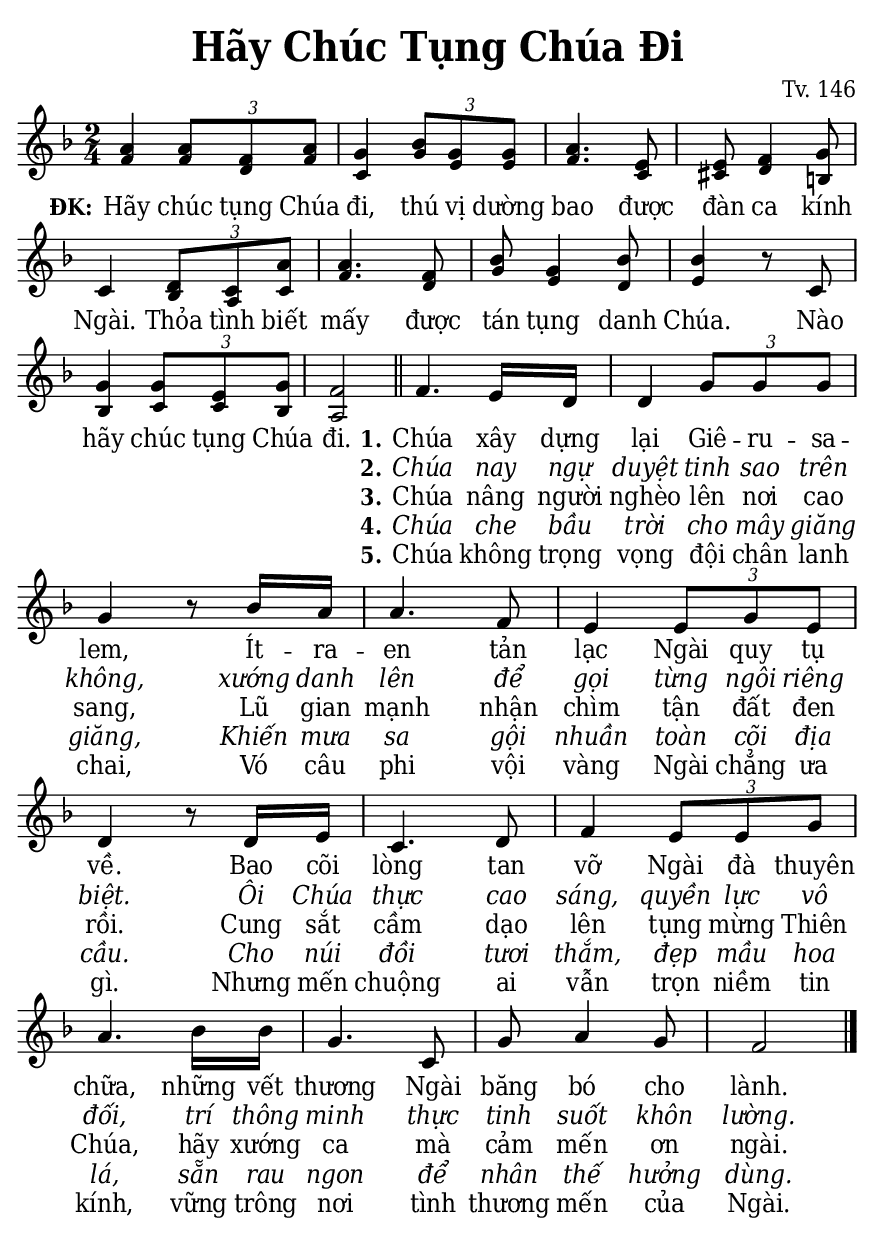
% Cài đặt chung\
\version "2.22.1"
\include "english.ly"

\header {
  title = \markup { \fontsize #1 "Hãy Chúc Tụng Chúa Đi" }
  composer = "Tv. 146"
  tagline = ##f
}

% Nhạc phiên khúc
nhacPhienKhucSop = \relative c'' {
  a4 \tuplet 3/2 { a8 f a } |
  g4 \tuplet 3/2 { bf8 g g } |
  a4. e8 |
  e f4 g8 |
  c,4 \tuplet 3/2 { d8 c a' } |
  a4. f8 |
  bf g4 bf8 |
  bf4 r8 c, |
  g'4 \tuplet 3/2 { g8 e g } |
  f2 \bar "||"
  
  f4. e16 d |
  d4 \tuplet 3/2 { g8 g g } |
  g4 r8 bf16 a |
  a4. f8 |
  e4 \tuplet 3/2 { e8 g e } |
  d4 r8 d16 e |
  c4. d8 |
  f4 \tuplet 3/2 { e8 e g } |
  a4. bf16 bf |
  g4. c,8 |
  g' a4 g8 |
  f2 \bar "|."
}

nhacPhienKhucAlto = \relative c' {
  f4 \tuplet 3/2 { f8 d f } |
  c4 \tuplet 3/2 { g'8 e e } |
  f4. c8 |
  cs d4 b!8 |
  c4 \tuplet 3/2 { bf8 a c } |
  f4. d8 |
  g e4 d8 |
  e4 r8 c |
  bf4 \tuplet 3/2 { c8 c bf } |
  a2
}

% Lời phiên khúc
loiPhienKhucSop = \lyrics {
  \set stanza = "ĐK:"
  Hãy chúc tụng Chúa đi,
  thú vị dường bao được đàn ca kính Ngài.
  Thỏa tình biết mấy được tán tụng danh Chúa.
  Nào hãy chúc tụng Chúa đi.
  <<
    {
      \set stanza = "1."
      Chúa xây dựng lại Giê -- ru -- sa -- lem,
      Ít -- ra -- en tản lạc Ngài quy tụ về.
      Bao cõi lòng tan vỡ Ngài đà thuyên chữa,
      những vết thương Ngài băng bó cho lành.
    }
    \new Lyrics {
	    \set associatedVoice = "beSop"
	    \set stanza = "2."
      \override Lyrics.LyricText.font-shape = #'italic
	    Chúa nay ngự duyệt tinh sao trên không,
	    xướng danh lên để gọi từng ngôi riêng biệt.
	    Ôi Chúa thực cao sáng, quyền lực vô đối,
	    trí thông minh thực tinh suốt khôn lường.
    }
    \new Lyrics {
	    \set associatedVoice = "beSop"
	    \set stanza = "3."
	    Chúa nâng người nghèo lên nơi cao sang,
	    Lũ gian mạnh nhận chìm tận đất đen rồi.
	    Cung sắt cầm dạo lên tụng mừng Thiên Chúa,
	    hãy xướng ca mà cảm mến ơn ngài.
    }
    \new Lyrics {
	    \set associatedVoice = "beSop"
	    \set stanza = "4."
      \override Lyrics.LyricText.font-shape = #'italic
	    Chúa che bầu trời cho mây giăng giăng,
	    Khiến mưa sa gội nhuần toàn cõi địa cầu.
	    Cho núi đồi tươi thắm, đẹp mầu hoa lá,
	    sẵn rau ngon để nhân thế hưởng dùng.
    }
    \new Lyrics {
	    \set associatedVoice = "beSop"
	    \set stanza = "5."
	    Chúa không trọng vọng đội chân lanh chai,
	    Vó câu phi vội vàng Ngài chẳng ưa gì.
	    Nhưng mến chuộng ai vẫn trọn niềm tin kính,
	    vững trông nơi tình thương mến của Ngài.
    }
  >>
}

% Dàn trang
\paper {
  #(set-paper-size "a5")
  top-margin = 3\mm
  bottom-margin = 3\mm
  left-margin = 3\mm
  right-margin = 3\mm
  indent = #0
  #(define fonts
	 (make-pango-font-tree "Deja Vu Serif Condensed"
	 		       "Deja Vu Serif Condensed"
			       "Deja Vu Serif Condensed"
			       (/ 20 20)))
  print-page-number = ##f
  page-count = #1
}

TongNhip = {
  \key f \major \time 2/4
  \set Timing.beamExceptions = #'()
  \set Timing.baseMoment = #(ly:make-moment 1/4)
}

% Đổi kích thước nốt cho bè phụ
notBePhu =
#(define-music-function (font-size music) (number? ly:music?)
   (for-some-music
     (lambda (m)
       (if (music-is-of-type? m 'rhythmic-event)
           (begin
             (set! (ly:music-property m 'tweaks)
                   (cons `(font-size . ,font-size)
                         (ly:music-property m 'tweaks)))
             #t)
           #f))
     music)
   music)

\score {
  \new ChoirStaff <<
    \new Staff \with {
        \consists "Merge_rests_engraver"
        printPartCombineTexts = ##f
      }
      <<
      \new Voice \TongNhip \partCombine 
        \nhacPhienKhucSop
        \notBePhu -1 { \nhacPhienKhucAlto }
      \new NullVoice = beSop \nhacPhienKhucSop
      \new Lyrics \lyricsto beSop \loiPhienKhucSop
      >>
  >>
  \layout {
    \override Lyrics.LyricSpace.minimum-distance = #0.6
    \override Score.BarNumber.break-visibility = ##(#f #f #f)
    \override Score.SpacingSpanner.uniform-stretching = ##t
  } 
}
